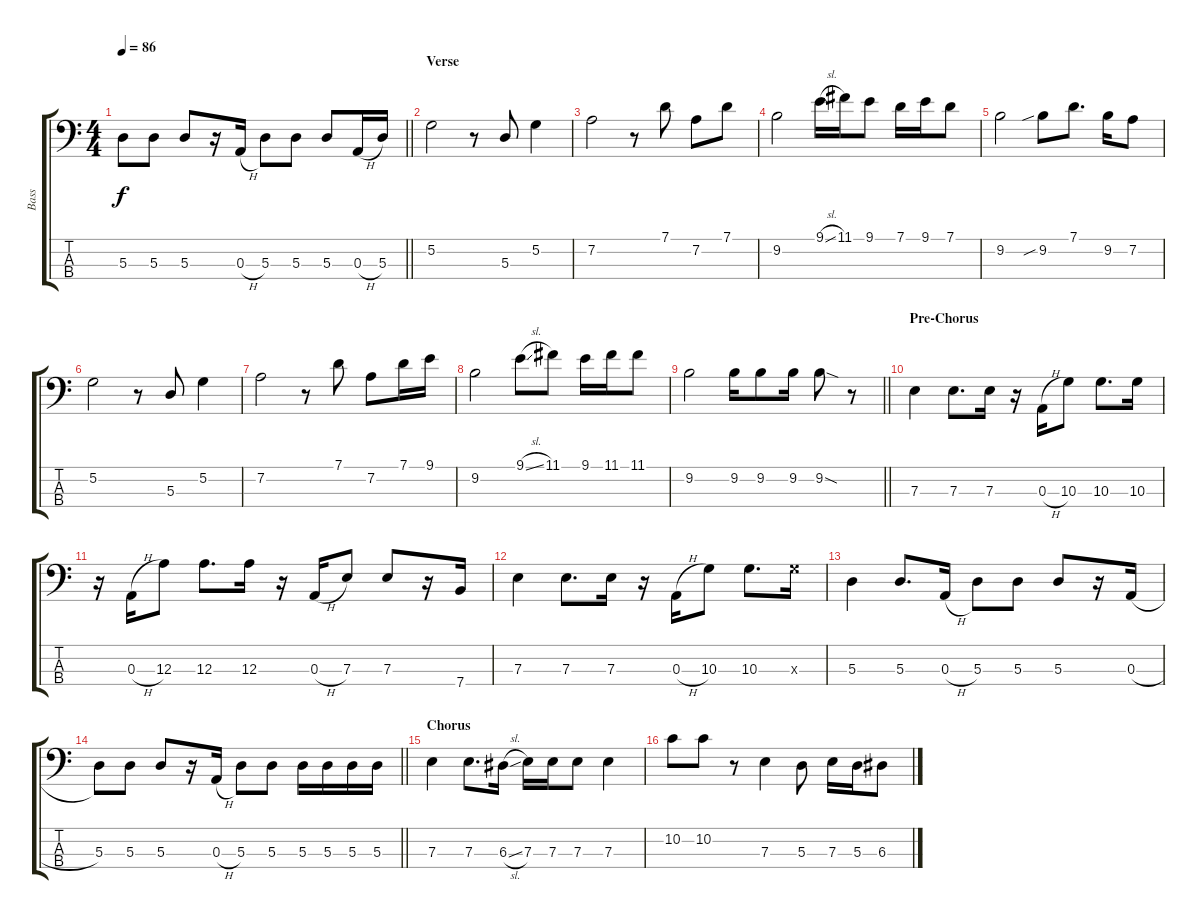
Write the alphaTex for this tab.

\track ("Bass" "Bass") {instrument electricbassfinger}
\staff {score tabs}
\tuning (G2 D2 A1 E1) {hide}
\ts (4 4)
\tempo 86
\clef f4
\barLineRight lightlight
\ks c
5.3.8{dy f} 5.3.8 5.3.8 r.16 0.3{h}.16 5.3.8 5.3.8 5.3.8 0.3{h}.16 5.3.16 |
\section ("" "Verse")
5.2.2 r.8{beam Up} 5.3.8 5.2.4 |
7.2.2 r.8 7.1.8 7.2.8 7.1.8 |
9.2.2 9.1{sl}.16 11.1.16 9.1.8 7.1.16 9.1.16 7.1.8 |
9.2.2 9.2{sib}.8 7.1.8{d} 9.2.16 7.2.8 |
5.2.2 r.8{beam Up} 5.3.8 5.2.4 |
7.2.2 r.8 7.1.8 7.2.8 7.1.16 9.1.16 |
9.2.2 9.1{sl}.8 11.1.8 9.1.16 11.1.16 11.1.8 |
\barLineRight lightlight
9.2.2 9.2.16 9.2.8 9.2.16 9.2{sod}.8 r.8 |
\section ("" "Pre-Chorus")
7.3.4 7.3.8{d} 7.3.16 r.16 0.3{h}.16 10.3.8 10.3.8{d} 10.3.16 |
r.16 0.3{h}.16 12.3.8 12.3.8{d} 12.3.16 r.16 0.3{h}.16 7.3.8 7.3.8 r.16 7.4.16 |
7.3.4 7.3.8{d} 7.3.16 r.16 0.3{h}.16 10.3.8 10.3.8{d} 10.3{x}.16 |
5.3.4 5.3.8{d} 0.3{h}.16 5.3.8 5.3.8 5.3.8 r.16 0.3{h}.16 |
\barLineRight lightlight
5.3.8 5.3.8 5.3.8 r.16 0.3{h}.16 5.3.8 5.3.8 5.3.16 5.3.16 5.3.16 5.3.16 |
\section ("" "Chorus")
7.3.4 7.3.8{d} 6.3{sl}.16 7.3.16 7.3.16 7.3.8 7.3.4 |
10.2.8 10.2.8 r.8 7.3.4 5.3.8 7.3.16 5.3.16 6.3.8
